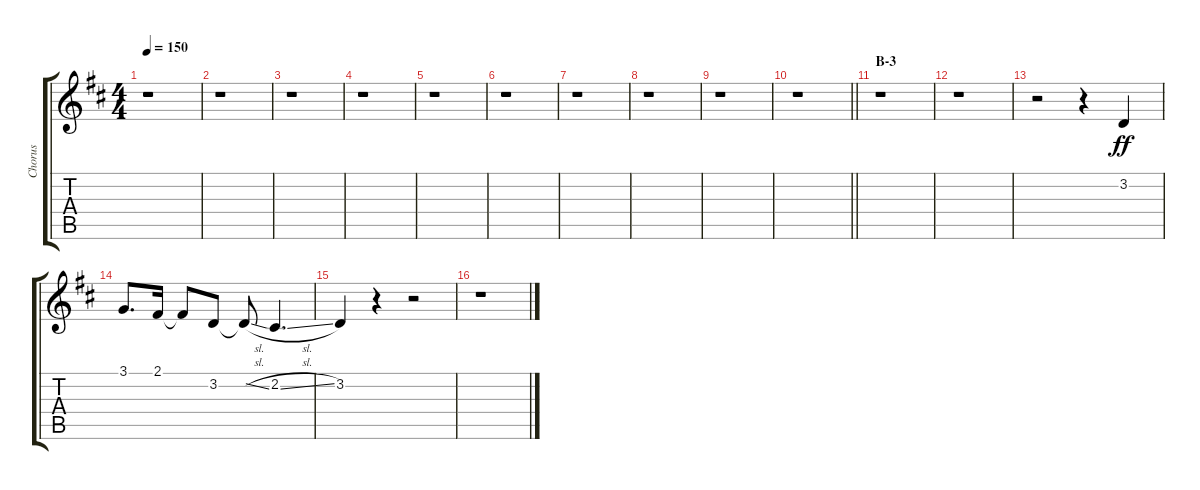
\track ("Chorus" "Chorus") {instrument voiceoohs}
\staff {score tabs}
\tuning (E4 B3 G3 D3 A2 E2) {hide}
\ts (4 4)
\tempo 150
\clef g2
\ks d
r.1{dy ff} |
r.1 |
r.1 |
r.1 |
r.1 |
r.1 |
r.1 |
r.1 |
r.1 |
\barLineRight lightlight
r.1 |
\section ("" "B-3")
r.1 |
r.1 |
r.2 r.4 3.2.4 |
3.1.8{d} 2.1.16 2.1{t}.8 3.2.8 3.2{sl t}.8 2.2{sl}.4{d} |
3.2.4 r.4 r.2 |
r.1
